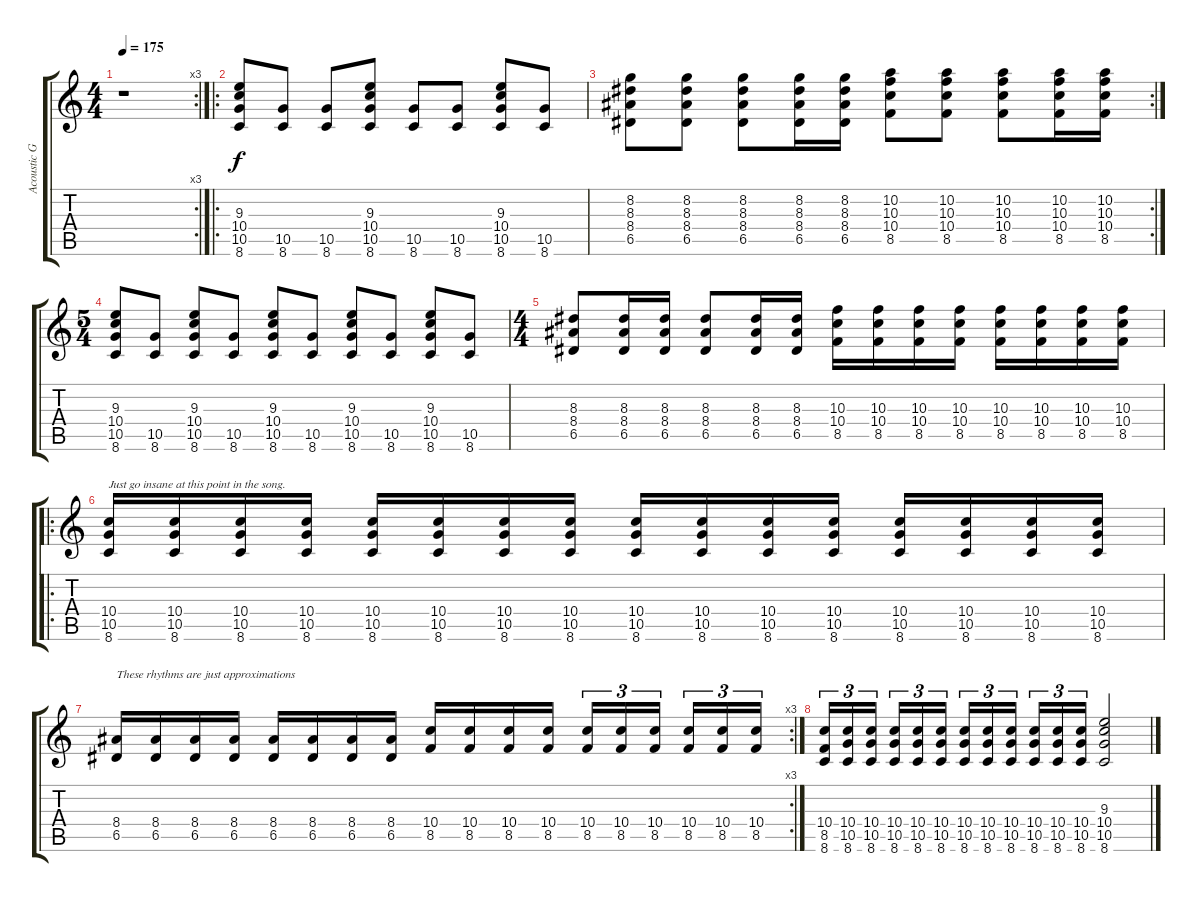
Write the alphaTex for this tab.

\track ("Acoustic Guitar" "Acoustic G") {instrument acousticguitarsteel}
\staff {score tabs}
\tuning (E4 B3 G3 D3 A2 E2) {hide}
\rc 3
\ts (4 4)
\tempo 175
\clef g2
\ks c
r.1{dy f} |
\ro
(9.3 10.4 10.5 8.6).8 (10.5 8.6).8 (10.5 8.6).8 (9.3 10.4 10.5 8.6).8 (10.5 8.6).8 (10.5 8.6).8 (9.3 10.4 10.5 8.6).8 (10.5 8.6).8 |
\rc 2
(8.2 8.3 8.4 6.5).8 (8.2 8.3 8.4 6.5).8 (8.2 8.3 8.4 6.5).8 (8.2 8.3 8.4 6.5).16 (8.2 8.3 8.4 6.5).16 (10.2 10.3 10.4 8.5).8 (10.2 10.3 10.4 8.5).8 (10.2 10.3 10.4 8.5).8 (10.2 10.3 10.4 8.5).16 (10.2 10.3 10.4 8.5).16 |
\ts (5 4)
(9.3 10.4 10.5 8.6).8 (10.5 8.6).8 (9.3 10.4 10.5 8.6).8 (10.5 8.6).8 (9.3 10.4 10.5 8.6).8 (10.5 8.6).8 (9.3 10.4 10.5 8.6).8 (10.5 8.6).8 (9.3 10.4 10.5 8.6).8 (10.5 8.6).8 |
\ts (4 4)
(8.3 8.4 6.5).8 (8.3 8.4 6.5).16 (8.3 8.4 6.5).16 (8.3 8.4 6.5).8 (8.3 8.4 6.5).16 (8.3 8.4 6.5).16 (10.3 10.4 8.5).16 (10.3 10.4 8.5).16 (10.3 10.4 8.5).16 (10.3 10.4 8.5).16 (10.3 10.4 8.5).16 (10.3 10.4 8.5).16 (10.3 10.4 8.5).16 (10.3 10.4 8.5).16 |
\ro
(10.4 10.5 8.6).16{txt "Just go insane at this point in the song."} (10.4 10.5 8.6).16 (10.4 10.5 8.6).16 (10.4 10.5 8.6).16 (10.4 10.5 8.6).16 (10.4 10.5 8.6).16 (10.4 10.5 8.6).16 (10.4 10.5 8.6).16 (10.4 10.5 8.6).16 (10.4 10.5 8.6).16 (10.4 10.5 8.6).16 (10.4 10.5 8.6).16 (10.4 10.5 8.6).16 (10.4 10.5 8.6).16 (10.4 10.5 8.6).16 (10.4 10.5 8.6).16 |
\rc 3
(8.4 6.5).16{txt "These rhythms are just approximations"} (8.4 6.5).16 (8.4 6.5).16 (8.4 6.5).16 (8.4 6.5).16 (8.4 6.5).16 (8.4 6.5).16 (8.4 6.5).16 (10.4 8.5).16 (10.4 8.5).16 (10.4 8.5).16 (10.4 8.5).16 (10.4 8.5).16{tu (3 2)} (10.4 8.5).16{tu (3 2)} (10.4 8.5).16{tu (3 2)} (10.4 8.5).16{tu (3 2)} (10.4 8.5).16{tu (3 2)} (10.4 8.5).16{tu (3 2)} |
(10.4 8.5 8.6).16{tu (3 2)} (10.4 10.5 8.6).16{tu (3 2)} (10.4 10.5 8.6).16{tu (3 2)} (10.4 10.5 8.6).16{tu (3 2)} (10.4 10.5 8.6).16{tu (3 2)} (10.4 10.5 8.6).16{tu (3 2)} (10.4 10.5 8.6).16{tu (3 2)} (10.4 10.5 8.6).16{tu (3 2)} (10.4 10.5 8.6).16{tu (3 2)} (10.4 10.5 8.6).16{tu (3 2)} (10.4 10.5 8.6).16{tu (3 2)} (10.4 10.5 8.6).16{tu (3 2)} (9.3 10.4 10.5 8.6).2
